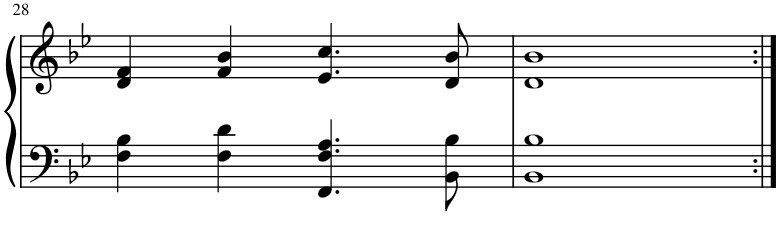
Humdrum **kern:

**kern	**kern
*part1	*part1
*staff2	*staff1
*I"Piano	*
*I'Pno.	*
!!LO:PB:g=z
*clefF4	*clefG2
*k[b-e-]	*k[b-e-]
*M4/4	*M4/4
=28	=28
4F\ 4B-\	4d/ 4f/
4F\ 4d\	4f/ 4b-/
4.FF/ 4.F/ 4.A/	4.e-/ 4.cc/
8BB-\ 8B-\	8d/ 8b-/
=29	=29
1BB- 1B-	1d 1b-
=:|!	=:|!
*-	*-
